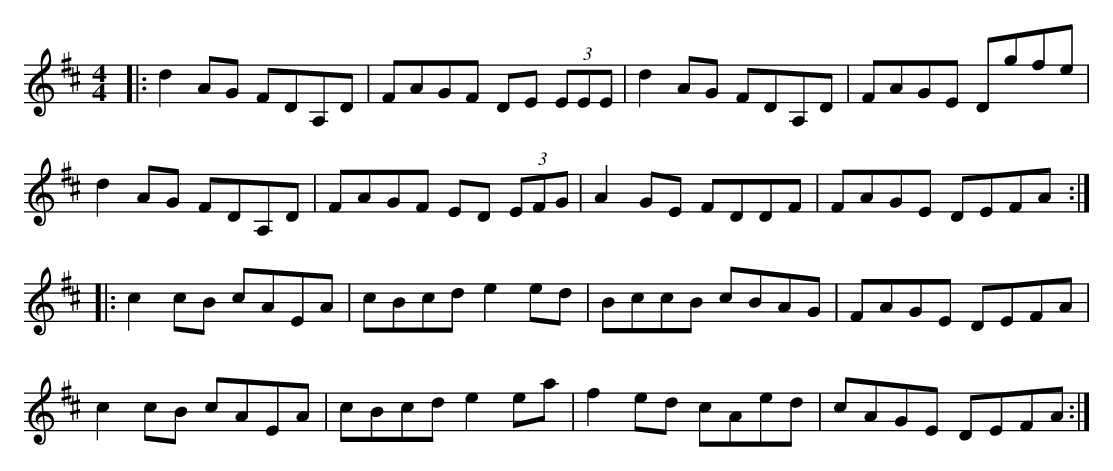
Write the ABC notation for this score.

X:1
M:4/4
K:D
|:d2 AG FDA,D|FAGF DE (3EEE|d2 AG FDA,D|FAGE Dgfe|
d2 AG FDA,D|FAGF ED (3EFG|A2 GE FDDF|FAGE DEFA:|
|:c2 cB cAEA|cBcd e2 ed|BccB cBAG|FAGE DEFA|
c2 cB cAEA|cBcd e2 ea|f2 ed cAed|cAGE DEFA:|
